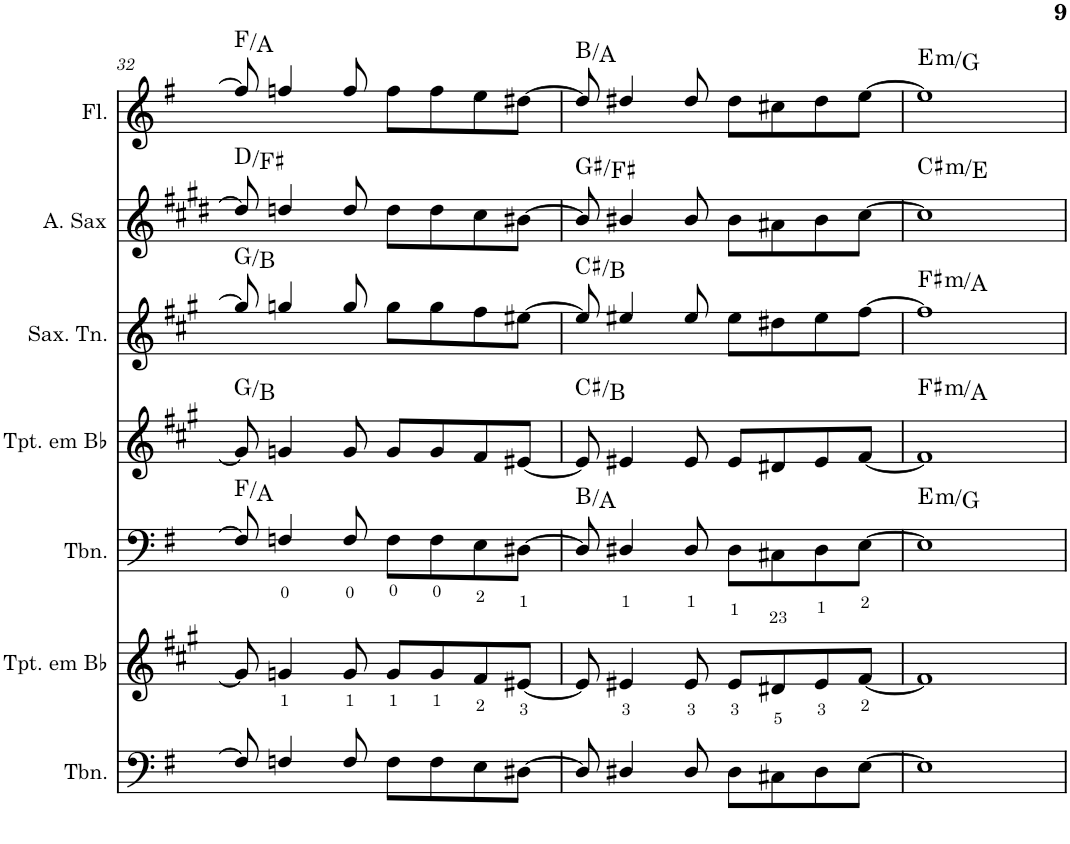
**kern	**kern	**kern	**harte	**kern	**harte	**kern	**harte	**kern	**harte	**kern	**harte
*part7	*part6	*part5	*part5	*part4	*part4	*part3	*part3	*part2	*part2	*part1	*part1
*staff7	*staff6	*staff5	*	*staff4	*	*staff3	*	*staff2	*	*staff1	*
*I"Trombone	*I"Trompete em Bb	*I"Trombone	*	*I"Trompete em Bb	*	*I"Saxofone Tenor	*	*I"Saxofone Alto	*	*I"Flauta Transversal	*
*I'Tbn.	*I'Tpt. em Bb	*I'Tbn.	*	*I'Tpt. em Bb	*	*I'Sax. Tn.	*	*	*	*I'Fl.	*
!!LO:PB:g=z
*clefF4	*clefG2	*clefF4	*	*clefG2	*	*clefG2	*	*clefG2	*	*clefG2	*
*	*Trd1c2	*	*	*Trd1c2	*	*Trd8c14	*	*Trd5c9	*	*	*
*k[f#]	*k[f#c#g#]	*k[f#]	*	*k[f#c#g#]	*	*k[f#c#g#]	*	*k[f#c#g#d#]	*	*k[f#]	*
*G:	*A:	*G:	*	*A:	*	*A:	*	*E:	*	*G:	*
*M2/2	*M2/2	*M2/2	*	*M2/2	*	*M2/2	*	*M2/2	*	*M2/2	*
*met(c|)	*met(c|)	*met(c|)	*	*met(c|)	*	*met(c|)	*	*met(c|)	*	*met(c|)	*
=32	=32	=32	=32	=32	=32	=32	=32	=32	=32	=32	=32
8F/]	8g/]	8F/]	F:maj/3	8g/]	G:maj/3	8gg/]	G:maj/3	8dd/]	D:maj/3	8ff/]	F:maj/3
4Fn/	4gn/	4Fn/	.	4gn/	.	4ggn/	.	4ddn/	.	4ffn/	.
8F/	8g/	8F/	.	8g/	.	8gg/	.	8dd/	.	8ff/	.
8F\L	8g/L	8F\L	.	8g/L	.	8gg\L	.	8dd\L	.	8ff\L	.
8F\	8g/	8F\	.	8g/	.	8gg\	.	8dd\	.	8ff\	.
8E\	8f#/	8E\	.	8f#/	.	8ff#\	.	8cc#\	.	8ee\	.
[8D#X\J	[8e#X/J	[8D#X\J	.	[8e#X/J	.	[8ee#X\J	.	[8b#X\J	.	[8dd#X\J	.
=33	=33	=33	=33	=33	=33	=33	=33	=33	=33	=33	=33
8D#/]	8e#/]	8D#/]	B:maj/b7	8e#/]	C#:maj/b7	8ee#/]	C#:maj/b7	8b#/]	G#:maj/b7	8dd#/]	B:maj/b7
4D#X/	4e#X/	4D#X/	.	4e#X/	.	4ee#X/	.	4b#X/	.	4dd#X/	.
8D#/	8e#/	8D#/	.	8e#/	.	8ee#/	.	8b#/	.	8dd#/	.
8D#\L	8e#/L	8D#\L	.	8e#/L	.	8ee#\L	.	8b#\L	.	8dd#\L	.
8C#X\	8d#X/	8C#X\	.	8d#X/	.	8dd#X\	.	8a#X\	.	8cc#X\	.
8D#\	8e#/	8D#\	.	8e#/	.	8ee#\	.	8b#\	.	8dd#\	.
[8E\J	[8f#/J	[8E\J	.	[8f#/J	.	[8ff#\J	.	[8cc#\J	.	[8ee\J	.
=34	=34	=34	=34	=34	=34	=34	=34	=34	=34	=34	=34
!	!	!	!LO:H:kt=m	!	!LO:H:kt=m	!	!LO:H:kt=m	!	!LO:H:kt=m	!	!LO:H:kt=m
1E]	1f#]	1E]	E:min/b3	1f#]	F#:min/b3	1ff#]	F#:min/b3	1cc#]	C#:min/b3	1ee]	E:min/b3
=	=	=	=	=	=	=	=	=	=	=	=
*-	*-	*-	*-	*-	*-	*-	*-	*-	*-	*-	*-
